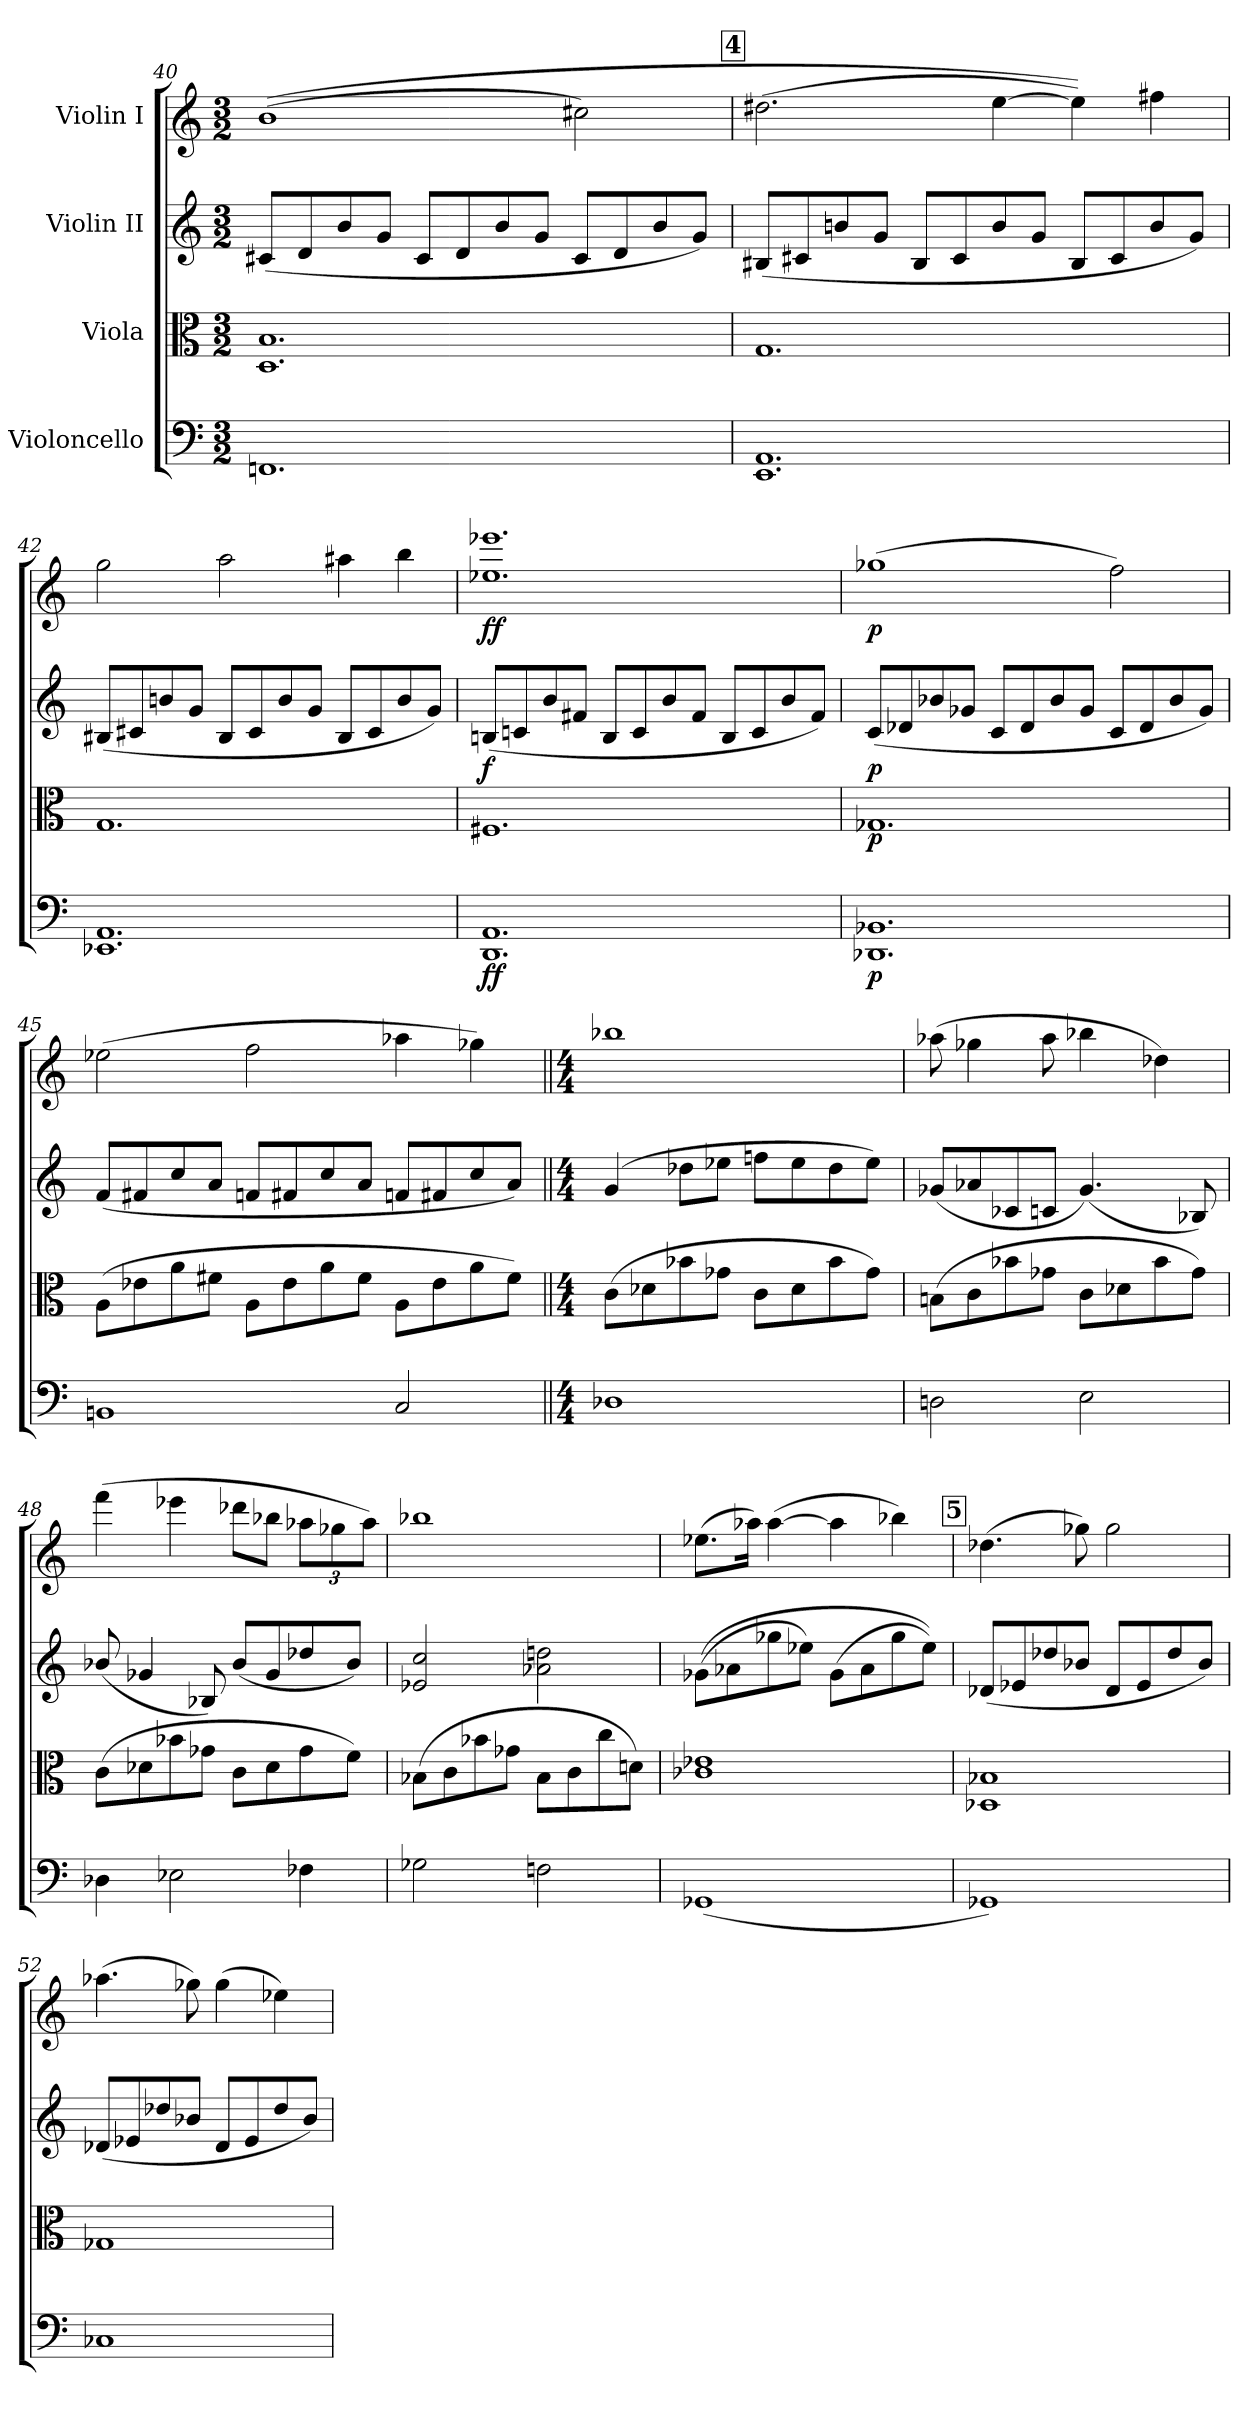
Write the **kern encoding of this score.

**kern	**dynam	**kern	**dynam	**kern	**dynam	**kern	**dynam
*part4	*part4	*part3	*part3	*part2	*part2	*part1	*part1
*staff4	*staff4	*staff3	*staff3	*staff2	*staff2	*staff1	*staff1
*I"Violoncello	*	*I"Viola	*	*I"Violin II	*	*I"Violin I	*
!!LO:PB:g=z
*clefF4	*	*clefC3	*	*clefG2	*	*clefG2	*
*k[]	*	*k[]	*	*k[]	*	*k[]	*
*M3/2	*	*M3/2	*	*M3/2	*	*M3/2	*
=40	=40	=40	=40	=40	=40	=40	=40
1.FFni	.	1.D 1.B	.	(<8c#X/L	.	(>(>1b	.
.	.	.	.	8d/	.	.	.
.	.	.	.	8b/	.	.	.
.	.	.	.	8g/J	.	.	.
.	.	.	.	8c#/L	.	.	.
.	.	.	.	8d/	.	.	.
.	.	.	.	8b/	.	.	.
.	.	.	.	8g/J	.	.	.
.	.	.	.	8c#/L	.	2cc#X\)	.
.	.	.	.	8d/	.	.	.
.	.	.	.	8b/	.	.	.
.	.	.	.	8g/J)	.	.	.
!!LO:REH:place=s1:a:fs=14:t=4
=41	=41	=41	=41	=41	=41	=41	=41
1.EE 1.AA	.	1.G	.	(<8B#X/L	.	(>2.dd#X\	.
.	.	.	.	8c#X/	.	.	.
.	.	.	.	8bni/	.	.	.
.	.	.	.	8g/J	.	.	.
.	.	.	.	8B#i/L	.	.	.
.	.	.	.	8c#/	.	.	.
.	.	.	.	8b/	.	[4ee\	.
.	.	.	.	8g/J	.	.	.
.	.	.	.	8B#/L	.	4ee\]))	.
.	.	.	.	8c#/	.	.	.
.	.	.	.	8b/	.	4ff#X\	.
.	.	.	.	8g/J)	.	.	.
!!LO:LB:g=z
=42	=42	=42	=42	=42	=42	=42	=42
1.EE-X 1.AA	.	1.G	.	(<8B#X/L	.	2gg\	.
.	.	.	.	8c#X/	.	.	.
.	.	.	.	8bni/	.	.	.
.	.	.	.	8g/J	.	.	.
.	.	.	.	8B#i/L	.	2aa\	.
.	.	.	.	8c#/	.	.	.
.	.	.	.	8b/	.	.	.
.	.	.	.	8g/J	.	.	.
.	.	.	.	8B#/L	.	4aa#X\	.
.	.	.	.	8c#/	.	.	.
.	.	.	.	8b/	.	4bb\	.
.	.	.	.	8g/J)	.	.	.
=43	=43	=43	=43	=43	=43	=43	=43
!	!LO:DY:b	!	!	!	!LO:DY:b	!	!LO:DY:b
1.DD 1.AA	ff	1.F#X	.	(<8Bni/L	f	1.ee-X 1.eee-X	ff
.	.	.	.	8cni/	.	.	.
.	.	.	.	8b/	.	.	.
.	.	.	.	8f#X/J	.	.	.
.	.	.	.	8B/L	.	.	.
.	.	.	.	8c/	.	.	.
.	.	.	.	8b/	.	.	.
.	.	.	.	8f#/J	.	.	.
.	.	.	.	8B/L	.	.	.
.	.	.	.	8c/	.	.	.
.	.	.	.	8b/	.	.	.
.	.	.	.	8f#/J)	.	.	.
!!LO:LB:g=z
=44	=44	=44	=44	=44	=44	=44	=44
!	!LO:DY:b	!	!LO:DY:b	!	!LO:DY:b	!	!LO:DY:b
1.DD-X 1.BB-X	p	1.G-X	p	(<8c/L	p	(>1gg-X	p
.	.	.	.	8d-X/	.	.	.
.	.	.	.	8b-X/	.	.	.
.	.	.	.	8g-X/J	.	.	.
.	.	.	.	8c/L	.	.	.
.	.	.	.	8d-/	.	.	.
.	.	.	.	8b-/	.	.	.
.	.	.	.	8g-/J	.	.	.
.	.	.	.	8c/L	.	2ff\)	.
.	.	.	.	8d-/	.	.	.
.	.	.	.	8b-/	.	.	.
.	.	.	.	8g-/J)	.	.	.
=45	=45	=45	=45	=45	=45	=45	=45
1BBni	.	(>8A\L	.	(<8f/L	.	(>2ee-X\	.
.	.	8e-X\	.	8f#X/	.	.	.
.	.	8a\	.	8cc/	.	.	.
.	.	8f#X\J	.	8a/J	.	.	.
.	.	8A\L	.	8fn/L	.	2ff\	.
.	.	8e-\	.	8f#X/	.	.	.
.	.	8a\	.	8cc/	.	.	.
.	.	8f#\J	.	8a/J	.	.	.
2C/	.	8A\L	.	8fn/L	.	4aa-X\	.
.	.	8e-\	.	8f#X/	.	.	.
.	.	8a\	.	8cc/	.	4gg-X\)	.
.	.	8f#\J)	.	8a/J)	.	.	.
!!LO:PB:g=z
=46||	=46||	=46||	=46||	=46||	=46||	=46||	=46||
*M4/4	*	*M4/4	*	*M4/4	*	*M4/4	*
1D-X	.	(>8c\L	.	(>4g/	.	1bb-X	.
.	.	8d-X\	.	.	.	.	.
.	.	8b-X\	.	8dd-X\L	.	.	.
.	.	8g-X\J	.	8ee-X\J	.	.	.
.	.	8c\L	.	8ffni\L	.	.	.
.	.	8d-\	.	8ee-\	.	.	.
.	.	8b-\	.	8dd-\	.	.	.
.	.	8g-\J)	.	8ee-\J)	.	.	.
=47	=47	=47	=47	=47	=47	=47	=47
2Dni\	.	(>8Bni\L	.	(<8g-X/L	.	(>8aa-X\	.
.	.	8c\	.	8a-X/	.	4gg-X\	.
.	.	8b-X\	.	8c-X/	.	.	.
.	.	8g-X\J	.	8cn/J	.	8aa-\	.
2E\	.	8c\L	.	(<4.g-/)	.	4bb-X\	.
.	.	8d-X\	.	.	.	.	.
.	.	8b-\	.	.	.	4dd-X\)	.
.	.	8g-\J)	.	8B-X/)	.	.	.
=48	=48	=48	=48	=48	=48	=48	=48
4D-X\	.	(>8c\L	.	(<8b-X/	.	(>4fff\	.
.	.	8d-X\	.	4g-X/	.	.	.
2E-X\	.	8b-X\	.	.	.	4eee-X\	.
.	.	8g-X\J	.	8B-X/)	.	.	.
.	.	8c\L	.	(<8b-/L	.	8ddd-X\L	.
.	.	8d-\	.	8g-/	.	8bb-X\J	.
*	*	*	*	*	*	*Xbrackettup	*
4F-X\	.	8g-\	.	8dd-X/	.	12aa-X\L	.
.	.	.	.	.	.	12gg-X\	.
.	.	8f\J)	.	8b-/J)	.	.	.
.	.	.	.	.	.	12aa-\J)	.
!!LO:LB:g=z
=49	=49	=49	=49	=49	=49	=49	=49
2G-X\	.	(>8B-X\L	.	2e-X/ 2cc/	.	1bb-X	.
.	.	8c\	.	.	.	.	.
.	.	8b-X\	.	.	.	.	.
.	.	8g-X\J	.	.	.	.	.
2Fni\	.	8B-\L	.	2a-X\ 2ddni\	.	.	.
.	.	8c\	.	.	.	.	.
.	.	8cc\	.	.	.	.	.
.	.	8dni\J)	.	.	.	.	.
=50	=50	=50	=50	=50	=50	=50	=50
(<1GG-X	.	1c-X 1e-X	.	(>(>8g-X\L	.	(>8.ee-X\L	.
.	.	.	.	8a-X\	.	.	.
.	.	.	.	.	.	16aa-X\Jk)	.
.	.	.	.	8gg-X\	.	(>[4aa-\	.
.	.	.	.	8ee-X\J)	.	.	.
.	.	.	.	(>8g-\L	.	4aa-\]	.
.	.	.	.	8a-\	.	.	.
.	.	.	.	8gg-\	.	4bb-X\)	.
.	.	.	.	8ee-\J))	.	.	.
!!LO:REH:place=s1:a:fs=14:t=5
=51	=51	=51	=51	=51	=51	=51	=51
1GG-X)	.	1D-X 1B-X	.	(<8d-X/L	.	(>4.dd-X\	.
.	.	.	.	8e-X/	.	.	.
.	.	.	.	8dd-X/	.	.	.
.	.	.	.	8b-X/J	.	8gg-X\)	.
.	.	.	.	8d-/L	.	2gg-\	.
.	.	.	.	8e-/	.	.	.
.	.	.	.	8dd-/	.	.	.
.	.	.	.	8b-/J)	.	.	.
=52	=52	=52	=52	=52	=52	=52	=52
1C-X	.	1G-X	.	(<8d-X/L	.	(>4.aa-X\	.
.	.	.	.	8e-X/	.	.	.
.	.	.	.	8dd-X/	.	.	.
.	.	.	.	8b-X/J	.	8gg-X\)	.
.	.	.	.	8d-/L	.	(>4gg-\	.
.	.	.	.	8e-/	.	.	.
.	.	.	.	8dd-/	.	4ee-X\)	.
.	.	.	.	8b-/J)	.	.	.
=	=	=	=	=	=	=	=
*-	*-	*-	*-	*-	*-	*-	*-
